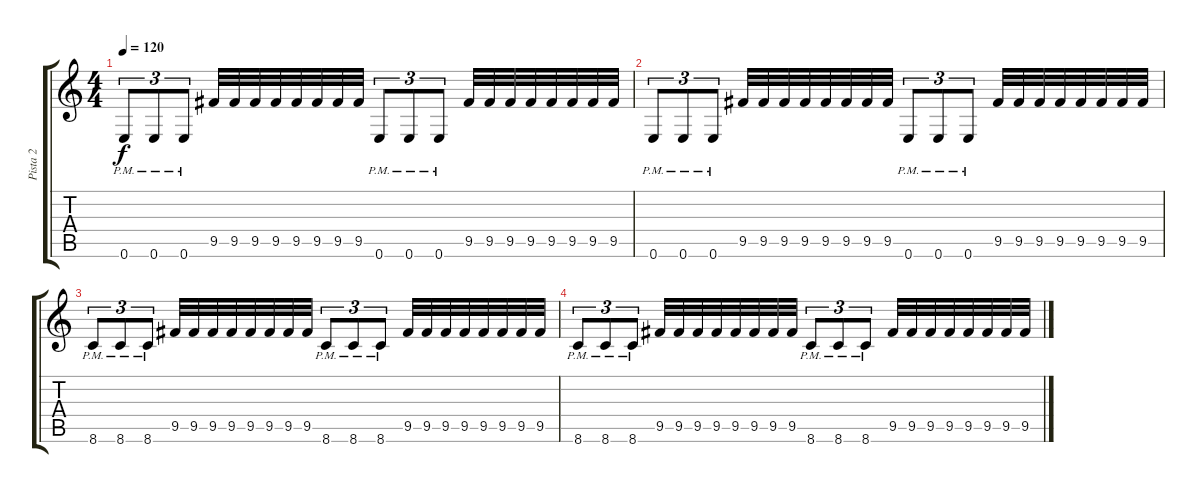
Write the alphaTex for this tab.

\track ("Pista 2" "Pista 2") {instrument distortionguitar}
\staff {score tabs}
\tuning (E4 B3 G3 D3 A2 E2) {hide}
\ts (4 4)
\tempo 120
\clef g2
\ks c
0.6{pm}.8{tu (3 2) dy f} 0.6{pm}.8{tu (3 2)} 0.6{pm}.8{tu (3 2)} 9.5.32 9.5.32 9.5.32 9.5.32 9.5.32 9.5.32 9.5.32 9.5.32 0.6{pm}.8{tu (3 2)} 0.6{pm}.8{tu (3 2)} 0.6{pm}.8{tu (3 2)} 9.5.32 9.5.32 9.5.32 9.5.32 9.5.32 9.5.32 9.5.32 9.5.32 |
0.6{pm}.8{tu (3 2)} 0.6{pm}.8{tu (3 2)} 0.6{pm}.8{tu (3 2)} 9.5.32 9.5.32 9.5.32 9.5.32 9.5.32 9.5.32 9.5.32 9.5.32 0.6{pm}.8{tu (3 2)} 0.6{pm}.8{tu (3 2)} 0.6{pm}.8{tu (3 2)} 9.5.32 9.5.32 9.5.32 9.5.32 9.5.32 9.5.32 9.5.32 9.5.32 |
8.6{pm}.8{tu (3 2)} 8.6{pm}.8{tu (3 2)} 8.6{pm}.8{tu (3 2)} 9.5.32 9.5.32 9.5.32 9.5.32 9.5.32 9.5.32 9.5.32 9.5.32 8.6{pm}.8{tu (3 2)} 8.6{pm}.8{tu (3 2)} 8.6{pm}.8{tu (3 2)} 9.5.32 9.5.32 9.5.32 9.5.32 9.5.32 9.5.32 9.5.32 9.5.32 |
8.6{pm}.8{tu (3 2)} 8.6{pm}.8{tu (3 2)} 8.6{pm}.8{tu (3 2)} 9.5.32 9.5.32 9.5.32 9.5.32 9.5.32 9.5.32 9.5.32 9.5.32 8.6{pm}.8{tu (3 2)} 8.6{pm}.8{tu (3 2)} 8.6{pm}.8{tu (3 2)} 9.5.32 9.5.32 9.5.32 9.5.32 9.5.32 9.5.32 9.5.32 9.5.32
